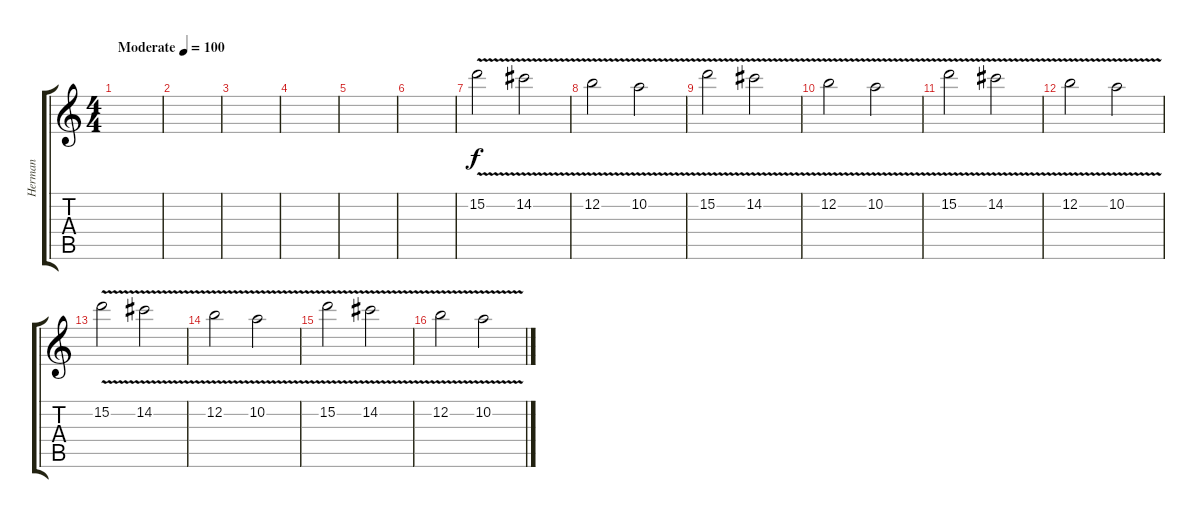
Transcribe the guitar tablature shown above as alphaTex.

\track ("Herman" "Herman") {instrument distortionguitar}
\staff {score tabs}
\tuning (E4 B3 G3 D3 A2 E2) {hide}
\ts (4 4)
\tempo (100 "Moderate")
\clef g2
\ks c
|
|
|
|
|
|
15.2{v}.2 14.2{v}.2 |
12.2{v}.2 10.2{v}.2 |
15.2{v}.2 14.2{v}.2 |
12.2{v}.2 10.2{v}.2 |
15.2{v}.2 14.2{v}.2 |
12.2{v}.2 10.2{v}.2 |
15.2{v}.2 14.2{v}.2 |
12.2{v}.2 10.2{v}.2 |
15.2{v}.2 14.2{v}.2 |
12.2{v}.2 10.2{v}.2
